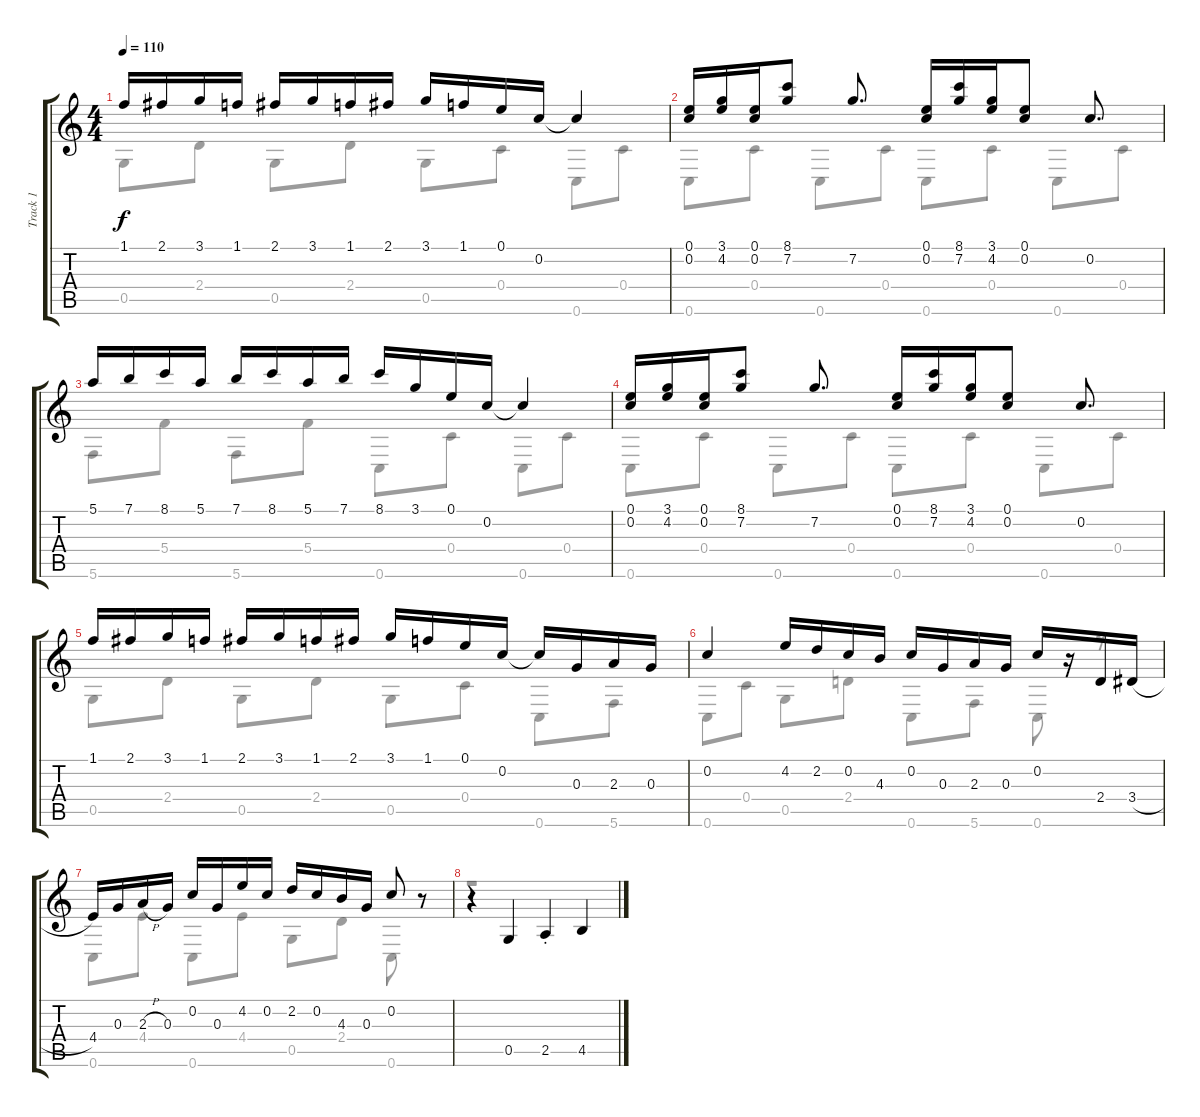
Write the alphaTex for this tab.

\track ("Track 1" "Track 1") {instrument acousticguitarsteel}
\staff {score tabs}
\tuning (E4 C4 G3 C3 G2 C2) {hide}
\voice
\ts (4 4)
\tempo 110
\clef g2
\ks c
1.1.16{dy f} 2.1.16 3.1.16 1.1.16 2.1.16 3.1.16 1.1.16 2.1.16 3.1.16 1.1.16 0.1.16 0.2.16 0.2{t}.4 |
(0.1 0.2).16 (3.1 4.2).16 (0.1 0.2).16 (8.1 7.2).8 7.2.8{d} (0.1 0.2).16 (8.1 7.2).16 (3.1 4.2).16 (0.1 0.2).8 0.2.8{d} |
5.1.16 7.1.16 8.1.16 5.1.16 7.1.16 8.1.16 5.1.16 7.1.16 8.1.16 3.1.16 0.1.16 0.2.16 0.2{t}.4 |
(0.1 0.2).16 (3.1 4.2).16 (0.1 0.2).16 (8.1 7.2).8 7.2.8{d} (0.1 0.2).16 (8.1 7.2).16 (3.1 4.2).16 (0.1 0.2).8 0.2.8{d} |
1.1.16 2.1.16 3.1.16 1.1.16 2.1.16 3.1.16 1.1.16 2.1.16 3.1.16 1.1.16 0.1.16 0.2.16 0.2{t}.16 0.3.16 2.3.16 0.3.16 |
0.2.4 4.2.16 2.2.16 0.2.16 4.3.16 0.2.16 0.3.16 2.3.16 0.3.16 0.2.16 r.16 2.4.16 3.4{h}.16 |
4.4.16 0.3.16 2.3{h}.16 0.3.16 0.2.16 0.3.16 4.2.16 0.2.16 2.2.16 0.2.16 4.3.16 0.3.16 0.2.8 r.8 |
r.4 0.5.4 2.5{st}.4 4.5.4
\voice
\clef g2
\ottava regular
\simile none
\ks c
0.5.8{dy f} 2.4.8 0.5.8 2.4.8 0.5.8 0.4.8 0.6.8 0.4.8 |
0.6.8 0.4.8 0.6.8 0.4.8 0.6.8 0.4.8 0.6.8 0.4.8 |
5.6.8 5.4.8 5.6.8 5.4.8 0.6.8 0.4.8 0.6.8 0.4.8 |
0.6.8 0.4.8 0.6.8 0.4.8 0.6.8 0.4.8 0.6.8 0.4.8 |
0.5.8 2.4.8 0.5.8 2.4.8 0.5.8 0.4.8 0.6.8 5.6.8 |
0.6.8 0.4.8 0.5.8 2.4.8 0.6.8 5.6.8 0.6.8 r.8 |
0.6.8 4.4.8 0.6.8 4.4.8 0.5.8 2.4.8 0.6.8 r.8 |
r.1
